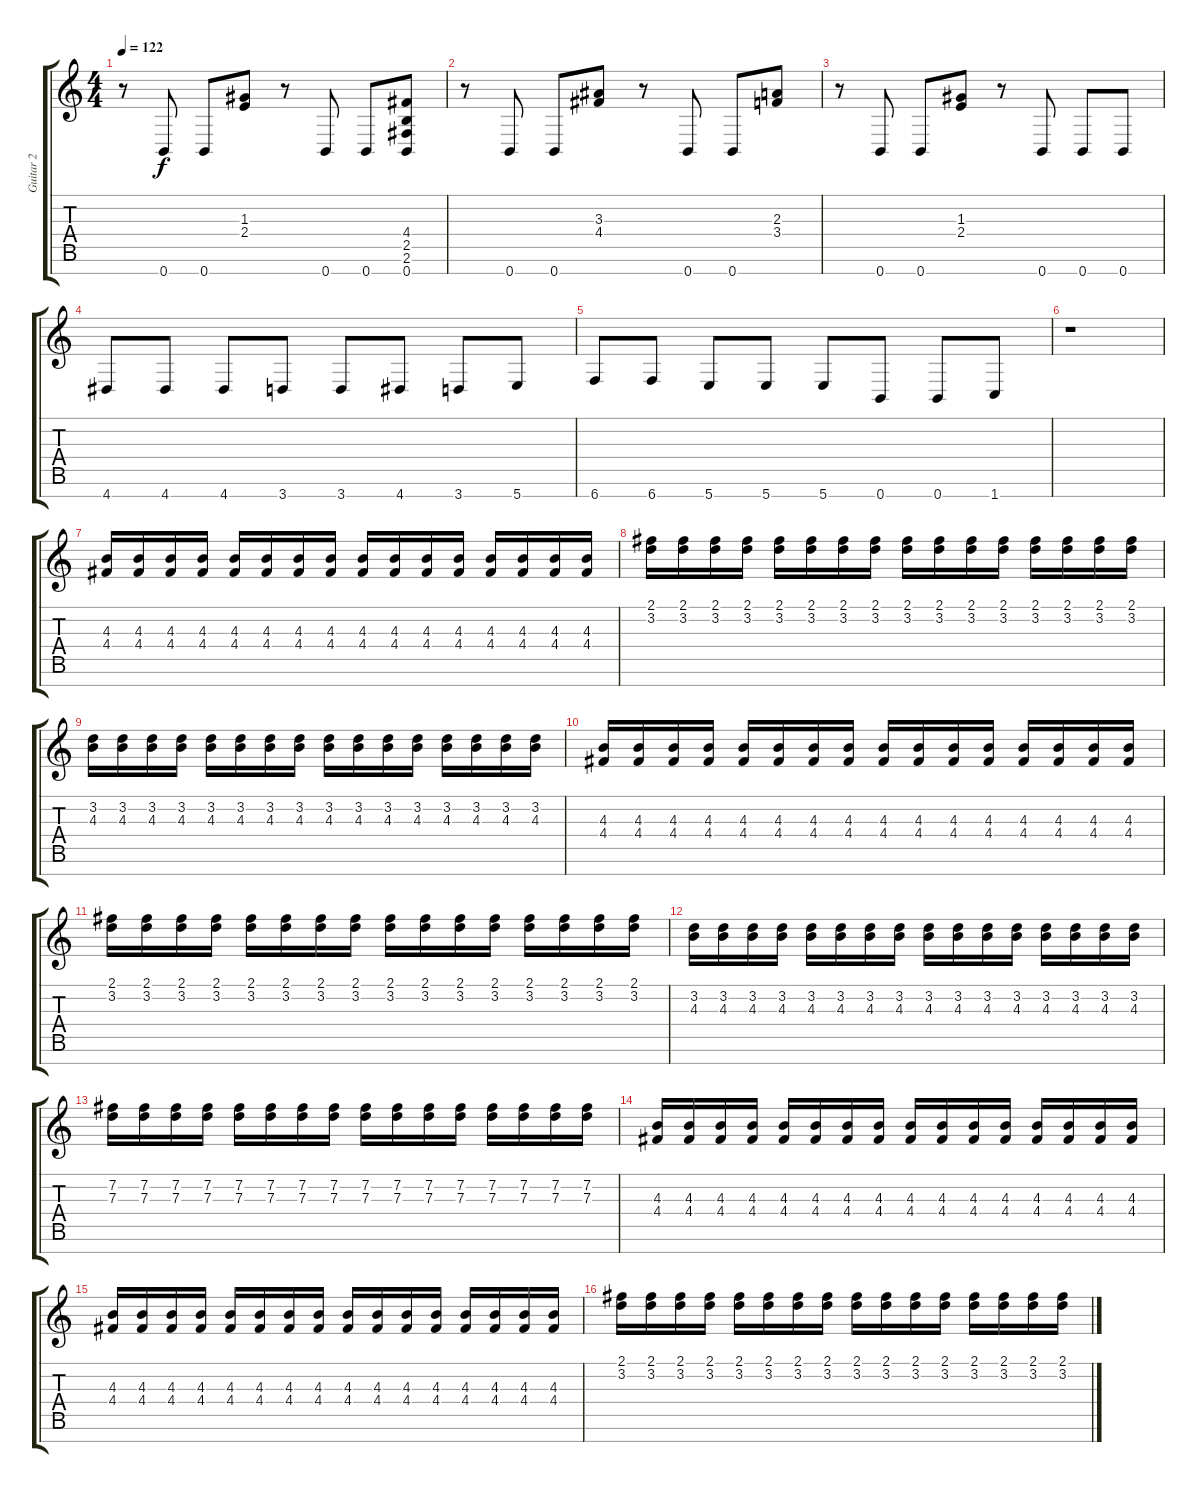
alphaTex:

\track ("Guitar 2" "Guitar 2") {instrument distortionguitar}
\staff {score tabs}
\tuning (E4 B3 G3 D3 A2 E2 B1) {hide}
\ts (4 4)
\tempo 122
\clef g2
\ks c
r.8{dy f} 0.7.8 0.7.8 (1.3 2.4).8 r.8 0.7.8 0.7.8 (4.4 2.5 2.6 0.7).8 |
r.8 0.7.8 0.7.8 (3.3 4.4).8 r.8 0.7.8 0.7.8 (2.3 3.4).8 |
r.8 0.7.8 0.7.8 (1.3 2.4).8 r.8 0.7.8 0.7.8 0.7.8 |
4.7.8 4.7.8 4.7.8 3.7.8 3.7.8 4.7.8 3.7.8 5.7.8 |
6.7.8 6.7.8 5.7.8 5.7.8 5.7.8 0.7.8 0.7.8 1.7.8 |
r.1 |
(4.3 4.4).16 (4.3 4.4).16 (4.3 4.4).16 (4.3 4.4).16 (4.3 4.4).16 (4.3 4.4).16 (4.3 4.4).16 (4.3 4.4).16 (4.3 4.4).16 (4.3 4.4).16 (4.3 4.4).16 (4.3 4.4).16 (4.3 4.4).16 (4.3 4.4).16 (4.3 4.4).16 (4.3 4.4).16 |
(2.1 3.2).16 (2.1 3.2).16 (2.1 3.2).16 (2.1 3.2).16 (2.1 3.2).16 (2.1 3.2).16 (2.1 3.2).16 (2.1 3.2).16 (2.1 3.2).16 (2.1 3.2).16 (2.1 3.2).16 (2.1 3.2).16 (2.1 3.2).16 (2.1 3.2).16 (2.1 3.2).16 (2.1 3.2).16 |
(3.2 4.3).16 (3.2 4.3).16 (3.2 4.3).16 (3.2 4.3).16 (3.2 4.3).16 (3.2 4.3).16 (3.2 4.3).16 (3.2 4.3).16 (3.2 4.3).16 (3.2 4.3).16 (3.2 4.3).16 (3.2 4.3).16 (3.2 4.3).16 (3.2 4.3).16 (3.2 4.3).16 (3.2 4.3).16 |
(4.3 4.4).16 (4.3 4.4).16 (4.3 4.4).16 (4.3 4.4).16 (4.3 4.4).16 (4.3 4.4).16 (4.3 4.4).16 (4.3 4.4).16 (4.3 4.4).16 (4.3 4.4).16 (4.3 4.4).16 (4.3 4.4).16 (4.3 4.4).16 (4.3 4.4).16 (4.3 4.4).16 (4.3 4.4).16 |
(2.1 3.2).16 (2.1 3.2).16 (2.1 3.2).16 (2.1 3.2).16 (2.1 3.2).16 (2.1 3.2).16 (2.1 3.2).16 (2.1 3.2).16 (2.1 3.2).16 (2.1 3.2).16 (2.1 3.2).16 (2.1 3.2).16 (2.1 3.2).16 (2.1 3.2).16 (2.1 3.2).16 (2.1 3.2).16 |
(3.2 4.3).16 (3.2 4.3).16 (3.2 4.3).16 (3.2 4.3).16 (3.2 4.3).16 (3.2 4.3).16 (3.2 4.3).16 (3.2 4.3).16 (3.2 4.3).16 (3.2 4.3).16 (3.2 4.3).16 (3.2 4.3).16 (3.2 4.3).16 (3.2 4.3).16 (3.2 4.3).16 (3.2 4.3).16 |
(7.2 7.3).16 (7.2 7.3).16 (7.2 7.3).16 (7.2 7.3).16 (7.2 7.3).16 (7.2 7.3).16 (7.2 7.3).16 (7.2 7.3).16 (7.2 7.3).16 (7.2 7.3).16 (7.2 7.3).16 (7.2 7.3).16 (7.2 7.3).16 (7.2 7.3).16 (7.2 7.3).16 (7.2 7.3).16 |
(4.3 4.4).16 (4.3 4.4).16 (4.3 4.4).16 (4.3 4.4).16 (4.3 4.4).16 (4.3 4.4).16 (4.3 4.4).16 (4.3 4.4).16 (4.3 4.4).16 (4.3 4.4).16 (4.3 4.4).16 (4.3 4.4).16 (4.3 4.4).16 (4.3 4.4).16 (4.3 4.4).16 (4.3 4.4).16 |
(4.3 4.4).16 (4.3 4.4).16 (4.3 4.4).16 (4.3 4.4).16 (4.3 4.4).16 (4.3 4.4).16 (4.3 4.4).16 (4.3 4.4).16 (4.3 4.4).16 (4.3 4.4).16 (4.3 4.4).16 (4.3 4.4).16 (4.3 4.4).16 (4.3 4.4).16 (4.3 4.4).16 (4.3 4.4).16 |
(2.1 3.2).16 (2.1 3.2).16 (2.1 3.2).16 (2.1 3.2).16 (2.1 3.2).16 (2.1 3.2).16 (2.1 3.2).16 (2.1 3.2).16 (2.1 3.2).16 (2.1 3.2).16 (2.1 3.2).16 (2.1 3.2).16 (2.1 3.2).16 (2.1 3.2).16 (2.1 3.2).16 (2.1 3.2).16
